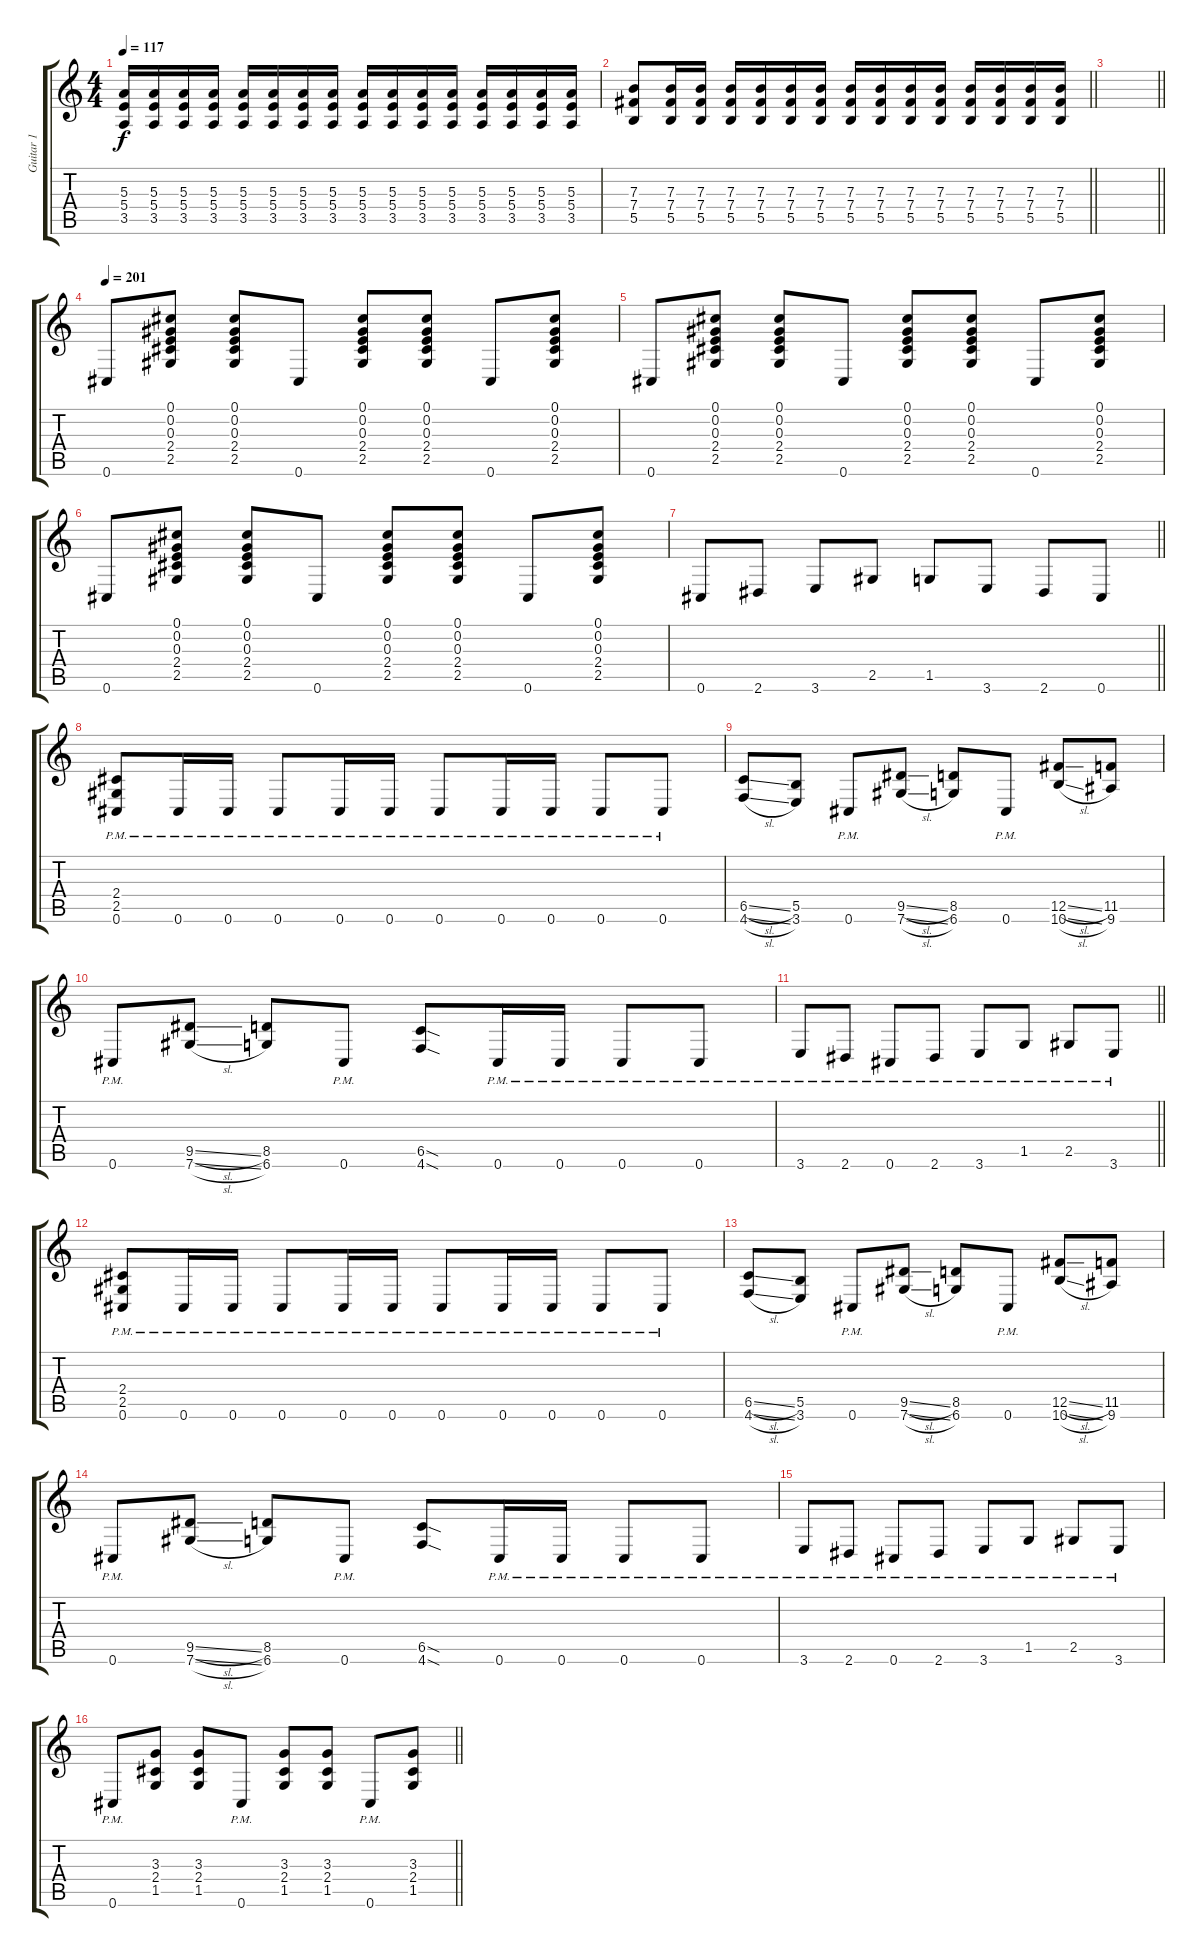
\track ("Guitar 1" "Guitar 1") {instrument distortionguitar}
\staff {score tabs}
\tuning (Db4 Ab3 E3 B2 Gb2 Db2) {hide}
\ts (4 4)
\tempo 117
\clef g2
\ks c
(5.3 5.4 3.5).16{dy f} (5.3 5.4 3.5).16 (5.3 5.4 3.5).16 (5.3 5.4 3.5).16 (5.3 5.4 3.5).16 (5.3 5.4 3.5).16 (5.3 5.4 3.5).16 (5.3 5.4 3.5).16 (5.3 5.4 3.5).16 (5.3 5.4 3.5).16 (5.3 5.4 3.5).16 (5.3 5.4 3.5).16 (5.3 5.4 3.5).16 (5.3 5.4 3.5).16 (5.3 5.4 3.5).16 (5.3 5.4 3.5).16 |
\barLineRight lightlight
(7.3 7.4 5.5).8 (7.3 7.4 5.5).16 (7.3 7.4 5.5).16 (7.3 7.4 5.5).16 (7.3 7.4 5.5).16 (7.3 7.4 5.5).16 (7.3 7.4 5.5).16 (7.3 7.4 5.5).16 (7.3 7.4 5.5).16 (7.3 7.4 5.5).16 (7.3 7.4 5.5).16 (7.3 7.4 5.5).16 (7.3 7.4 5.5).16 (7.3 7.4 5.5).16 (7.3 7.4 5.5).16 |
\barLineRight lightlight
|
\section ("" "")
\tempo 201
0.6.8 (0.1 0.2 0.3 2.4 2.5).8 (0.1 0.2 0.3 2.4 2.5).8 0.6.8 (0.1 0.2 0.3 2.4 2.5).8 (0.1 0.2 0.3 2.4 2.5).8 0.6.8 (0.1 0.2 0.3 2.4 2.5).8 |
0.6.8 (0.1 0.2 0.3 2.4 2.5).8 (0.1 0.2 0.3 2.4 2.5).8 0.6.8 (0.1 0.2 0.3 2.4 2.5).8 (0.1 0.2 0.3 2.4 2.5).8 0.6.8 (0.1 0.2 0.3 2.4 2.5).8 |
0.6.8 (0.1 0.2 0.3 2.4 2.5).8 (0.1 0.2 0.3 2.4 2.5).8 0.6.8 (0.1 0.2 0.3 2.4 2.5).8 (0.1 0.2 0.3 2.4 2.5).8 0.6.8 (0.1 0.2 0.3 2.4 2.5).8 |
\barLineRight lightlight
0.6.8 2.6.8 3.6.8 2.5.8 1.5.8 3.6.8 2.6.8 0.6.8 |
(2.4{pm} 2.5{pm} 0.6{pm}).8 0.6{pm}.16 0.6{pm}.16 0.6{pm}.8 0.6{pm}.16 0.6{pm}.16 0.6{pm}.8 0.6{pm}.16 0.6{pm}.16 0.6{pm}.8 0.6{pm}.8 |
(6.5{sl} 4.6{sl}).8 (5.5 3.6).8 0.6{pm}.8 (9.5{sl} 7.6{sl}).8 (8.5 6.6).8 0.6{pm}.8 (12.5{sl} 10.6{sl}).8 (11.5 9.6).8 |
0.6{pm}.8 (9.5{sl} 7.6{sl}).8 (8.5 6.6).8 0.6{pm}.8 (6.5{sod} 4.6{sod}).8 0.6{pm}.16 0.6{pm}.16 0.6{pm}.8 0.6{pm}.8 |
\barLineRight lightlight
3.6{pm}.8 2.6{pm}.8 0.6{pm}.8 2.6{pm}.8 3.6{pm}.8 1.5{pm}.8 2.5{pm}.8 3.6{pm}.8 |
(2.4 2.5 0.6{pm}).8 0.6{pm}.16 0.6{pm}.16 0.6{pm}.8 0.6{pm}.16 0.6{pm}.16 0.6{pm}.8 0.6{pm}.16 0.6{pm}.16 0.6{pm}.8 0.6{pm}.8 |
(6.5{sl} 4.6{sl}).8 (5.5 3.6).8 0.6{pm}.8 (9.5{sl} 7.6{sl}).8 (8.5 6.6).8 0.6{pm}.8 (12.5{sl} 10.6{sl}).8 (11.5 9.6).8 |
0.6{pm}.8 (9.5{sl} 7.6{sl}).8 (8.5 6.6).8 0.6{pm}.8 (6.5{sod} 4.6{sod}).8 0.6{pm}.16 0.6{pm}.16 0.6{pm}.8 0.6{pm}.8 |
3.6{pm}.8 2.6{pm}.8 0.6{pm}.8 2.6{pm}.8 3.6{pm}.8 1.5{pm}.8 2.5{pm}.8 3.6{pm}.8 |
\barLineRight lightlight
0.6{pm}.8 (3.3 2.4 1.5).8 (3.3 2.4 1.5).8 0.6{pm}.8 (3.3 2.4 1.5).8 (3.3 2.4 1.5).8 0.6{pm}.8 (3.3 2.4 1.5).8
